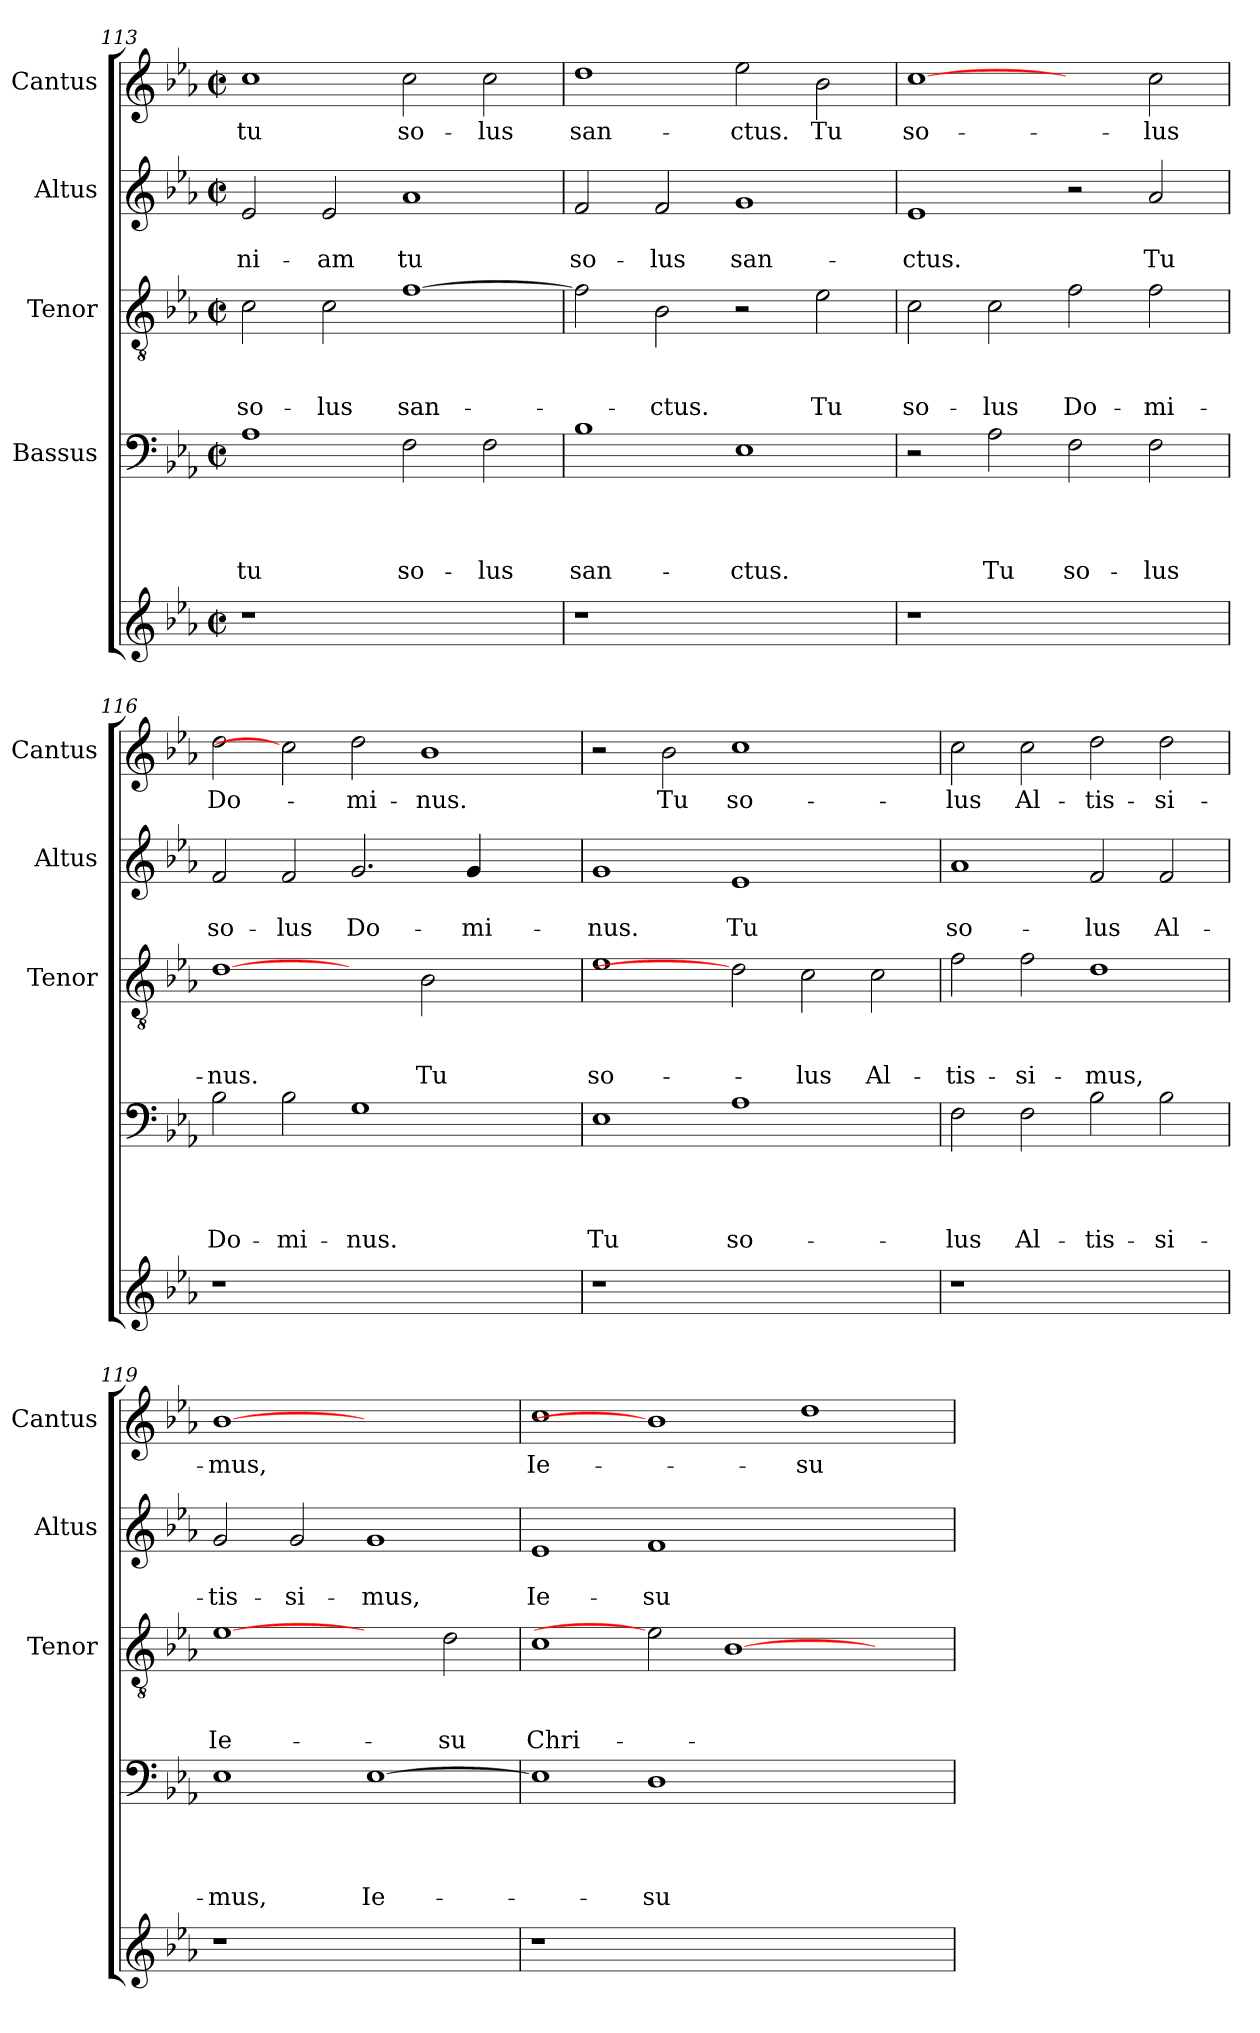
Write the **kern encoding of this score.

**kern	**kern	**text	**text	**text	**text	**kern	**text	**text	**text	**kern	**text	**text	**kern	**text
*part5	*part4	*part4	*part4	*part4	*part4	*part3	*part3	*part3	*part3	*part2	*part2	*part2	*part1	*part1
*staff5	*staff4	*staff4	*staff4	*staff4	*staff4	*staff3	*staff3	*staff3	*staff3	*staff2	*staff2	*staff2	*staff1	*staff1
*	*I"Bassus	*	*	*	*	*I"Tenor	*	*	*	*I"Altus	*	*	*I"Cantus	*
*	*	*	*	*	*	*I'Tenor	*	*	*	*I'Altus	*	*	*I'Cantus	*
*clefG2	*clefF4	*	*	*	*	*clefGv2	*	*	*	*clefG2	*	*	*clefG2	*
*k[b-e-a-]	*k[b-e-a-]	*	*	*	*	*k[b-e-a-]	*	*	*	*k[b-e-a-]	*	*	*k[b-e-a-]	*
*E-:	*E-:	*	*	*	*	*E-:	*	*	*	*E-:	*	*	*E-:	*
*M2/2	*M2/2	*	*	*	*	*M2/2	*	*	*	*M2/2	*	*	*M2/2	*
*met(c|)	*met(c|)	*	*	*	*	*met(c|)	*	*	*	*met(c|)	*	*	*met(c|)	*
=113	=113	=113	=113	=113	=113	=113	=113	=113	=113	=113	=113	=113	=113	=113
!	!	!	!	!	!LO:LY:b	!	!	!	!LO:LY:b	!	!	!LO:LY:b	!	!LO:LY:b
1r	1A-	.	.	.	tu	2c\	.	.	so-	2e-/	.	-ni-	1cc	tu
!	!	!	!	!	!	!	!	!	!LO:LY:b	!	!	!LO:LY:b	!	!
.	.	.	.	.	.	2c\	.	.	-lus	2e-/	.	-am	.	.
!	!	!	!	!	!LO:LY:b	!	!	!	!LO:LY:b	!	!	!LO:LY:b	!	!LO:LY:b
1ryy	2F\	.	.	.	so-	[>1f	.	.	san-	1a-	.	tu	2cc\	so-
!	!	!	!	!	!LO:LY:b	!	!	!	!	!	!	!	!	!LO:LY:b
.	2F\	.	.	.	-lus	.	.	.	.	.	.	.	2cc\	-lus
=114	=114	=114	=114	=114	=114	=114	=114	=114	=114	=114	=114	=114	=114	=114
!	!	!	!	!	!LO:LY:b	!	!	!	!	!	!	!LO:LY:b	!	!LO:LY:b
1r	1B-	.	.	.	san-	2f\]	.	.	.	2f/	.	so-	1dd	san-
!	!	!	!	!	!	!	!	!	!LO:LY:b	!	!	!LO:LY:b	!	!
.	.	.	.	.	.	2B-\	.	.	-ctus.	2f/	.	-lus	.	.
!	!	!	!	!	!LO:LY:b	!	!	!	!	!	!	!LO:LY:b	!	!LO:LY:b
1ryy	1E-	.	.	.	-ctus.	2r	.	.	.	1g	.	san-	2ee-\	-ctus.
!	!	!	!	!	!	!	!	!	!LO:LY:b	!	!	!	!	!LO:LY:b
.	.	.	.	.	.	2e-\	.	.	Tu	.	.	.	2b-\	Tu
!!LO:LB:g=z
=115	=115	=115	=115	=115	=115	=115	=115	=115	=115	=115	=115	=115	=115	=115
!	!	!	!	!	!	!	!	!	!LO:LY:b	!	!	!LO:LY:b	!	!LO:LY:b
1r	2r	.	.	.	.	2c\	.	.	so-	1e-	.	-ctus.	[1cc	so-
!	!	!	!	!	!LO:LY:b	!	!	!	!LO:LY:b	!	!	!	!	!
.	2A-\	.	.	.	Tu	2c\	.	.	-lus	.	.	.	.	.
!	!	!	!	!	!LO:LY:b	!	!	!	!LO:LY:b	!	!	!	!	!
1ryy	2F\	.	.	.	so-	2f\	.	.	Do-	2r	.	.	2ryy	.
!	!	!	!	!	!LO:LY:b	!	!	!	!LO:LY:b	!	!	!LO:LY:b	!	!LO:LY:b
.	2F\	.	.	.	-lus	2f\	.	.	-mi-	2a-/	.	Tu	2cc\	-lus
=116	=116	=116	=116	=116	=116	=116	=116	=116	=116	=116	=116	=116	=116	=116
!	!	!	!	!	!LO:LY:b	!	!	!	!LO:LY:b	!	!	!LO:LY:b	!	!LO:LY:b
1r	2B-\	.	.	.	Do-	[1d	.	.	-nus.	2f/	.	so-	2dd\	Do-
!	!	!	!	!	!LO:LY:b	!	!	!	!	!	!	!LO:LY:b	!	!
.	2B-\	.	.	.	-mi-	.	.	.	.	2f/	.	-lus	2cc]	.
!	!	!	!	!	!LO:LY:b	!	!	!	!	!	!	!LO:LY:b	!	!LO:LY:b
1.ryy	1G	.	.	.	-nus.	2ryy	.	.	.	2.g/	.	Do-	2dd\	-mi-
!	!	!	!	!	!	!	!	!	!LO:LY:b	!	!	!	!	!LO:LY:b
.	.	.	.	.	.	2B-\	.	.	Tu	.	.	.	1b-	-nus.
!	!	!	!	!	!	!	!	!	!	!	!	!LO:LY:b	!	!
.	.	.	.	.	.	.	.	.	.	4g/	.	-mi-	.	.
.	2ryy	.	.	.	.	2ryy	.	.	.	2ryy	.	.	.	.
=117	=117	=117	=117	=117	=117	=117	=117	=117	=117	=117	=117	=117	=117	=117
!	!	!	!	!	!LO:LY:b	!	!	!	!LO:LY:b	!	!	!LO:LY:b	!	!
1r	1E-	.	.	.	Tu	1e-	.	.	so-	1g	.	-nus.	2r	.
!	!	!	!	!	!	!	!	!	!	!	!	!	!	!LO:LY:b
.	.	.	.	.	.	.	.	.	.	.	.	.	2b-\	Tu
!	!	!	!	!	!LO:LY:b	!	!	!	!	!	!	!LO:LY:b	!	!LO:LY:b
1.ryy	1A-	.	.	.	so-	2d]	.	.	.	1e-	.	Tu	1cc	so-
!	!	!	!	!	!	!	!	!	!LO:LY:b	!	!	!	!	!
.	.	.	.	.	.	2c\	.	.	-lus	.	.	.	.	.
!	!	!	!	!	!	!	!	!	!LO:LY:b	!	!	!	!	!
.	2ryy	.	.	.	.	2c\	.	.	Al-	2ryy	.	.	2ryy	.
=118	=118	=118	=118	=118	=118	=118	=118	=118	=118	=118	=118	=118	=118	=118
!	!	!	!	!	!LO:LY:b	!	!	!	!LO:LY:b	!	!	!LO:LY:b	!	!LO:LY:b
1r	2F\	.	.	.	-lus	2f\	.	.	-tis-	1a-	.	so-	2cc\	-lus
!	!	!	!	!	!LO:LY:b	!	!	!	!LO:LY:b	!	!	!	!	!LO:LY:b
.	2F\	.	.	.	Al-	2f\	.	.	-si-	.	.	.	2cc\	Al-
!	!	!	!	!	!LO:LY:b	!	!	!	!LO:LY:b	!	!	!LO:LY:b	!	!LO:LY:b
1ryy	2B-\	.	.	.	-tis-	1d	.	.	-mus,	2f/	.	-lus	2dd\	-tis-
!	!	!	!	!	!LO:LY:b	!	!	!	!	!	!	!LO:LY:b	!	!LO:LY:b
.	2B-\	.	.	.	-si-	.	.	.	.	2f/	.	Al-	2dd\	-si-
=119	=119	=119	=119	=119	=119	=119	=119	=119	=119	=119	=119	=119	=119	=119
!	!	!	!	!	!LO:LY:b	!	!	!	!LO:LY:b	!	!	!LO:LY:b	!	!LO:LY:b
1r	1E-	.	.	.	-mus,	[1e-	.	.	Ie-	2g/	.	-tis-	[1b-	-mus,
!	!	!	!	!	!	!	!	!	!	!	!	!LO:LY:b	!	!
.	.	.	.	.	.	.	.	.	.	2g/	.	-si-	.	.
!	!	!	!	!	!LO:LY:b	!	!	!	!	!	!	!LO:LY:b	!	!
1ryy	[<1E-	.	.	.	Ie-	2ryy	.	.	.	1g	.	-mus,	1ryy	.
!	!	!	!	!	!	!	!	!	!LO:LY:b	!	!	!	!	!
.	.	.	.	.	.	2d\	.	.	-su	.	.	.	.	.
!!LO:LB:g=z
=120	=120	=120	=120	=120	=120	=120	=120	=120	=120	=120	=120	=120	=120	=120
!	!	!	!	!	!	!	!	!	!LO:LY:b	!	!	!LO:LY:b	!	!LO:LY:b
1r	1E-]	.	.	.	.	1c	.	.	Chri-	1e-	.	Ie-	1cc	Ie-
!	!	!	!	!	!LO:LY:b	!	!	!	!	!	!	!LO:LY:b	!	!
0ryy	1D	.	.	.	-su	2e-]	.	.	.	1f	.	-su	1b-]	.
.	.	.	.	.	.	[>1B-	.	.	.	.	.	.	.	.
!	!	!	!	!	!	!	!	!	!	!	!	!	!	!LO:LY:b
.	1ryy	.	.	.	.	.	.	.	.	1ryy	.	.	1dd	-su
.	.	.	.	.	.	2ryy	.	.	.	.	.	.	.	.
=	=	=	=	=	=	=	=	=	=	=	=	=	=	=
*-	*-	*-	*-	*-	*-	*-	*-	*-	*-	*-	*-	*-	*-	*-
